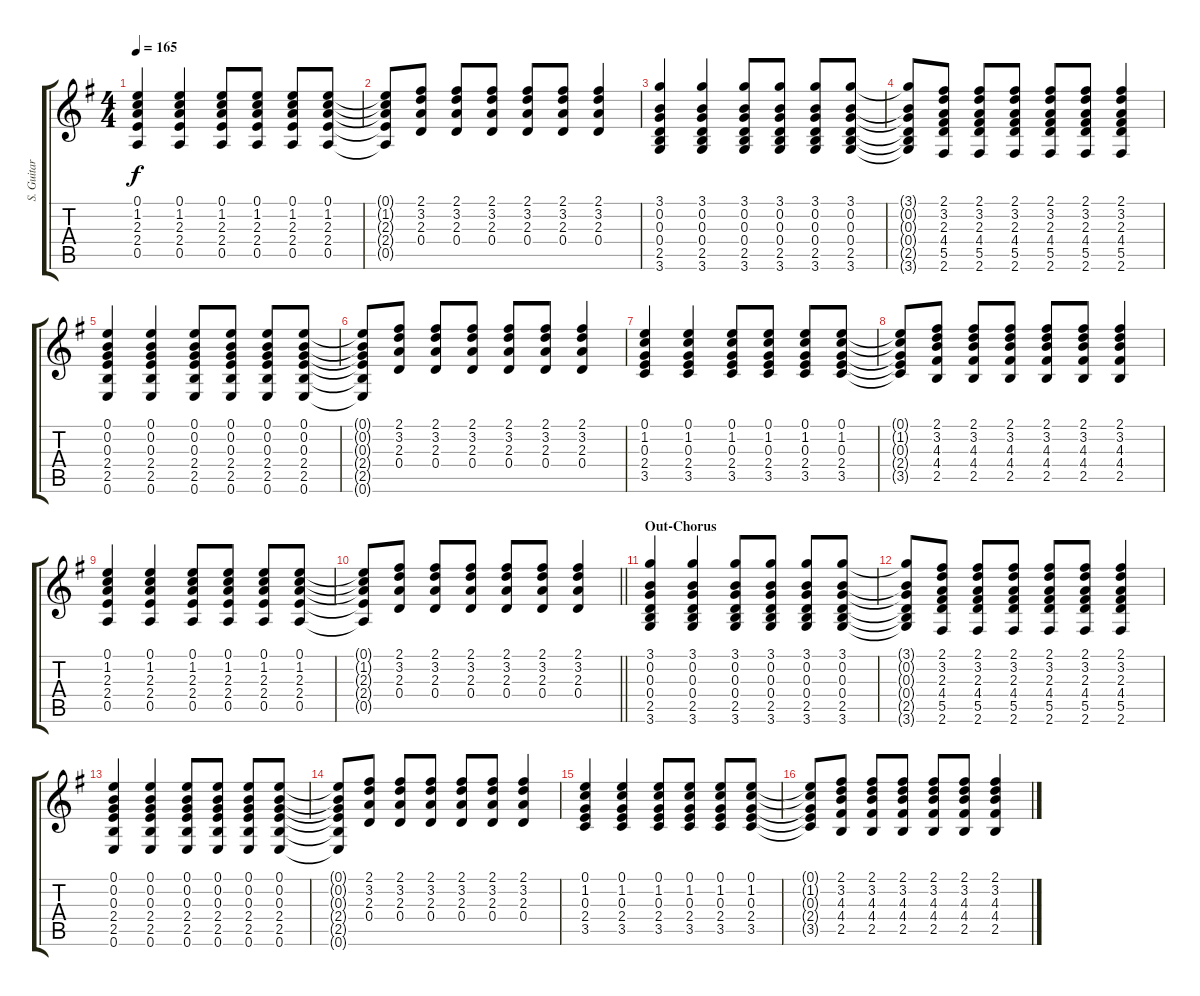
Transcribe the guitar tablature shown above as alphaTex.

\track ("S. Guitar" "S. Guitar") {instrument overdrivenguitar}
\staff {score tabs}
\tuning (E4 B3 G3 D3 A2 E2) {hide}
\ts (4 4)
\tempo 165
\clef g2
\ks g
(0.1 1.2 2.3 2.4 0.5).4{dy f} (0.1 1.2 2.3 2.4 0.5).4 (0.1 1.2 2.3 2.4 0.5).8 (0.1 1.2 2.3 2.4 0.5).8 (0.1 1.2 2.3 2.4 0.5).8 (0.1 1.2 2.3 2.4 0.5).8 |
(0.1{t} 1.2{t} 2.3{t} 2.4{t} 0.5{t}).8 (2.1 3.2 2.3 0.4).8 (2.1 3.2 2.3 0.4).8 (2.1 3.2 2.3 0.4).8 (2.1 3.2 2.3 0.4).8 (2.1 3.2 2.3 0.4).8 (2.1 3.2 2.3 0.4).4 |
(3.1 0.2 0.3 0.4 2.5 3.6).4 (3.1 0.2 0.3 0.4 2.5 3.6).4 (3.1 0.2 0.3 0.4 2.5 3.6).8 (3.1 0.2 0.3 0.4 2.5 3.6).8 (3.1 0.2 0.3 0.4 2.5 3.6).8 (3.1 0.2 0.3 0.4 2.5 3.6).8 |
(3.1{t} 0.2{t} 0.3{t} 0.4{t} 2.5{t} 3.6{t}).8 (2.1 3.2 2.3 4.4 5.5 2.6).8 (2.1 3.2 2.3 4.4 5.5 2.6).8 (2.1 3.2 2.3 4.4 5.5 2.6).8 (2.1 3.2 2.3 4.4 5.5 2.6).8 (2.1 3.2 2.3 4.4 5.5 2.6).8 (2.1 3.2 2.3 4.4 5.5 2.6).4 |
(0.1 0.2 0.3 2.4 2.5 0.6).4 (0.1 0.2 0.3 2.4 2.5 0.6).4 (0.1 0.2 0.3 2.4 2.5 0.6).8 (0.1 0.2 0.3 2.4 2.5 0.6).8 (0.1 0.2 0.3 2.4 2.5 0.6).8 (0.1 0.2 0.3 2.4 2.5 0.6).8 |
(0.1{t} 0.2{t} 0.3{t} 2.4{t} 2.5{t} 0.6{t}).8 (2.1 3.2 2.3 0.4).8 (2.1 3.2 2.3 0.4).8 (2.1 3.2 2.3 0.4).8 (2.1 3.2 2.3 0.4).8 (2.1 3.2 2.3 0.4).8 (2.1 3.2 2.3 0.4).4 |
(0.1 1.2 0.3 2.4 3.5).4 (0.1 1.2 0.3 2.4 3.5).4 (0.1 1.2 0.3 2.4 3.5).8 (0.1 1.2 0.3 2.4 3.5).8 (0.1 1.2 0.3 2.4 3.5).8 (0.1 1.2 0.3 2.4 3.5).8 |
(0.1{t} 1.2{t} 0.3{t} 2.4{t} 3.5{t}).8 (2.1 3.2 4.3 4.4 2.5).8 (2.1 3.2 4.3 4.4 2.5).8 (2.1 3.2 4.3 4.4 2.5).8 (2.1 3.2 4.3 4.4 2.5).8 (2.1 3.2 4.3 4.4 2.5).8 (2.1 3.2 4.3 4.4 2.5).4 |
(0.1 1.2 2.3 2.4 0.5).4 (0.1 1.2 2.3 2.4 0.5).4 (0.1 1.2 2.3 2.4 0.5).8 (0.1 1.2 2.3 2.4 0.5).8 (0.1 1.2 2.3 2.4 0.5).8 (0.1 1.2 2.3 2.4 0.5).8 |
\barLineRight lightlight
(0.1{t} 1.2{t} 2.3{t} 2.4{t} 0.5{t}).8 (2.1 3.2 2.3 0.4).8 (2.1 3.2 2.3 0.4).8 (2.1 3.2 2.3 0.4).8 (2.1 3.2 2.3 0.4).8 (2.1 3.2 2.3 0.4).8 (2.1 3.2 2.3 0.4).4 |
\section ("" "Out-Chorus")
(3.1 0.2 0.3 0.4 2.5 3.6).4 (3.1 0.2 0.3 0.4 2.5 3.6).4 (3.1 0.2 0.3 0.4 2.5 3.6).8 (3.1 0.2 0.3 0.4 2.5 3.6).8 (3.1 0.2 0.3 0.4 2.5 3.6).8 (3.1 0.2 0.3 0.4 2.5 3.6).8 |
(3.1{t} 0.2{t} 0.3{t} 0.4{t} 2.5{t} 3.6{t}).8 (2.1 3.2 2.3 4.4 5.5 2.6).8 (2.1 3.2 2.3 4.4 5.5 2.6).8 (2.1 3.2 2.3 4.4 5.5 2.6).8 (2.1 3.2 2.3 4.4 5.5 2.6).8 (2.1 3.2 2.3 4.4 5.5 2.6).8 (2.1 3.2 2.3 4.4 5.5 2.6).4 |
(0.1 0.2 0.3 2.4 2.5 0.6).4 (0.1 0.2 0.3 2.4 2.5 0.6).4 (0.1 0.2 0.3 2.4 2.5 0.6).8 (0.1 0.2 0.3 2.4 2.5 0.6).8 (0.1 0.2 0.3 2.4 2.5 0.6).8 (0.1 0.2 0.3 2.4 2.5 0.6).8 |
(0.1{t} 0.2{t} 0.3{t} 2.4{t} 2.5{t} 0.6{t}).8 (2.1 3.2 2.3 0.4).8 (2.1 3.2 2.3 0.4).8 (2.1 3.2 2.3 0.4).8 (2.1 3.2 2.3 0.4).8 (2.1 3.2 2.3 0.4).8 (2.1 3.2 2.3 0.4).4 |
(0.1 1.2 0.3 2.4 3.5).4 (0.1 1.2 0.3 2.4 3.5).4 (0.1 1.2 0.3 2.4 3.5).8 (0.1 1.2 0.3 2.4 3.5).8 (0.1 1.2 0.3 2.4 3.5).8 (0.1 1.2 0.3 2.4 3.5).8 |
(0.1{t} 1.2{t} 0.3{t} 2.4{t} 3.5{t}).8 (2.1 3.2 4.3 4.4 2.5).8 (2.1 3.2 4.3 4.4 2.5).8 (2.1 3.2 4.3 4.4 2.5).8 (2.1 3.2 4.3 4.4 2.5).8 (2.1 3.2 4.3 4.4 2.5).8 (2.1 3.2 4.3 4.4 2.5).4
